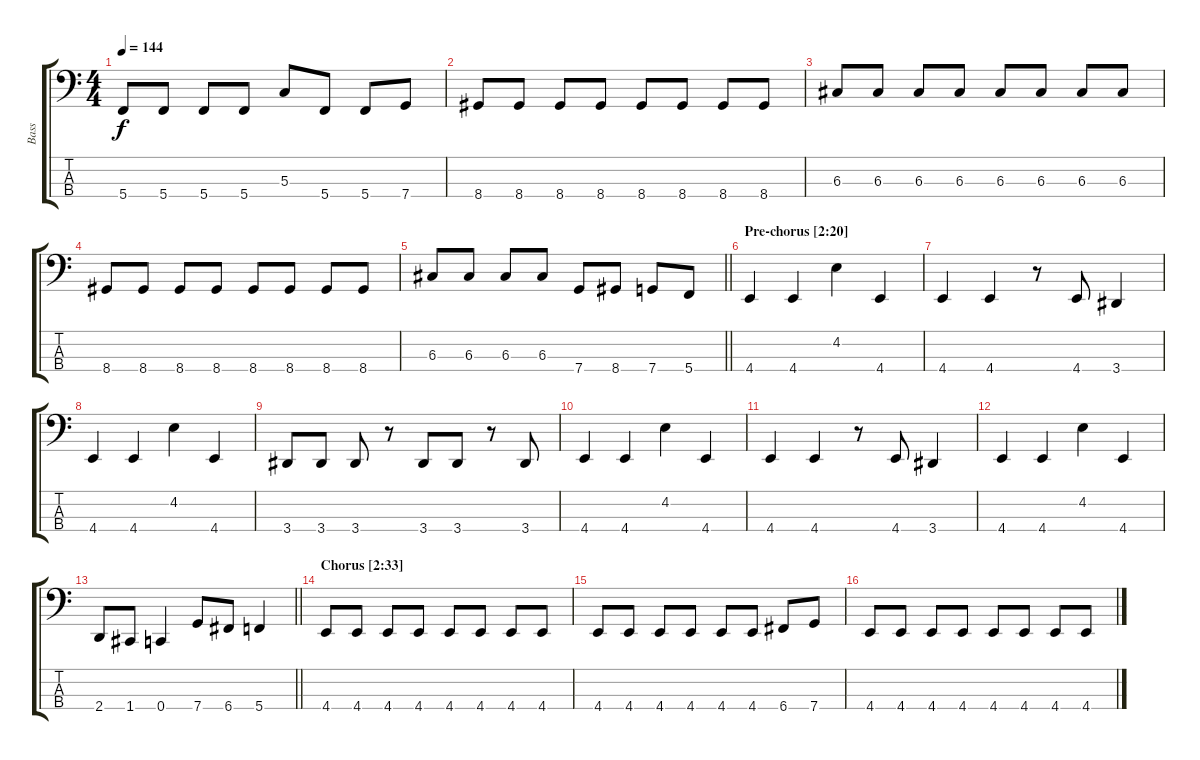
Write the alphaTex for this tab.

\track ("Bass" "Bass") {instrument electricbasspick}
\staff {score tabs}
\tuning (F2 C2 G1 C1) {hide}
\ts (4 4)
\tempo 144
\clef f4
\ks c
5.4.8{dy f} 5.4.8 5.4.8 5.4.8 5.3.8 5.4.8 5.4.8 7.4.8 |
8.4.8 8.4.8 8.4.8 8.4.8 8.4.8 8.4.8 8.4.8 8.4.8 |
6.3.8 6.3.8 6.3.8 6.3.8 6.3.8 6.3.8 6.3.8 6.3.8 |
8.4.8 8.4.8 8.4.8 8.4.8 8.4.8 8.4.8 8.4.8 8.4.8 |
\barLineRight lightlight
6.3.8 6.3.8 6.3.8 6.3.8 7.4.8 8.4.8 7.4.8 5.4.8 |
\section ("" "Pre-chorus [2:20]")
4.4.4 4.4.4 4.2.4 4.4.4 |
4.4.4 4.4.4 r.8 4.4.8 3.4.4 |
4.4.4 4.4.4 4.2.4 4.4.4 |
3.4.8 3.4.8 3.4.8 r.8 3.4.8 3.4.8 r.8 3.4.8 |
4.4.4 4.4.4 4.2.4 4.4.4 |
4.4.4 4.4.4 r.8 4.4.8 3.4.4 |
4.4.4 4.4.4 4.2.4 4.4.4 |
\barLineRight lightlight
2.4.8 1.4.8 0.4.4 7.4.8 6.4.8 5.4.4 |
\section ("" "Chorus [2:33]")
4.4.8 4.4.8 4.4.8 4.4.8 4.4.8 4.4.8 4.4.8 4.4.8 |
4.4.8 4.4.8 4.4.8 4.4.8 4.4.8 4.4.8 6.4.8 7.4.8 |
4.4.8 4.4.8 4.4.8 4.4.8 4.4.8 4.4.8 4.4.8 4.4.8
